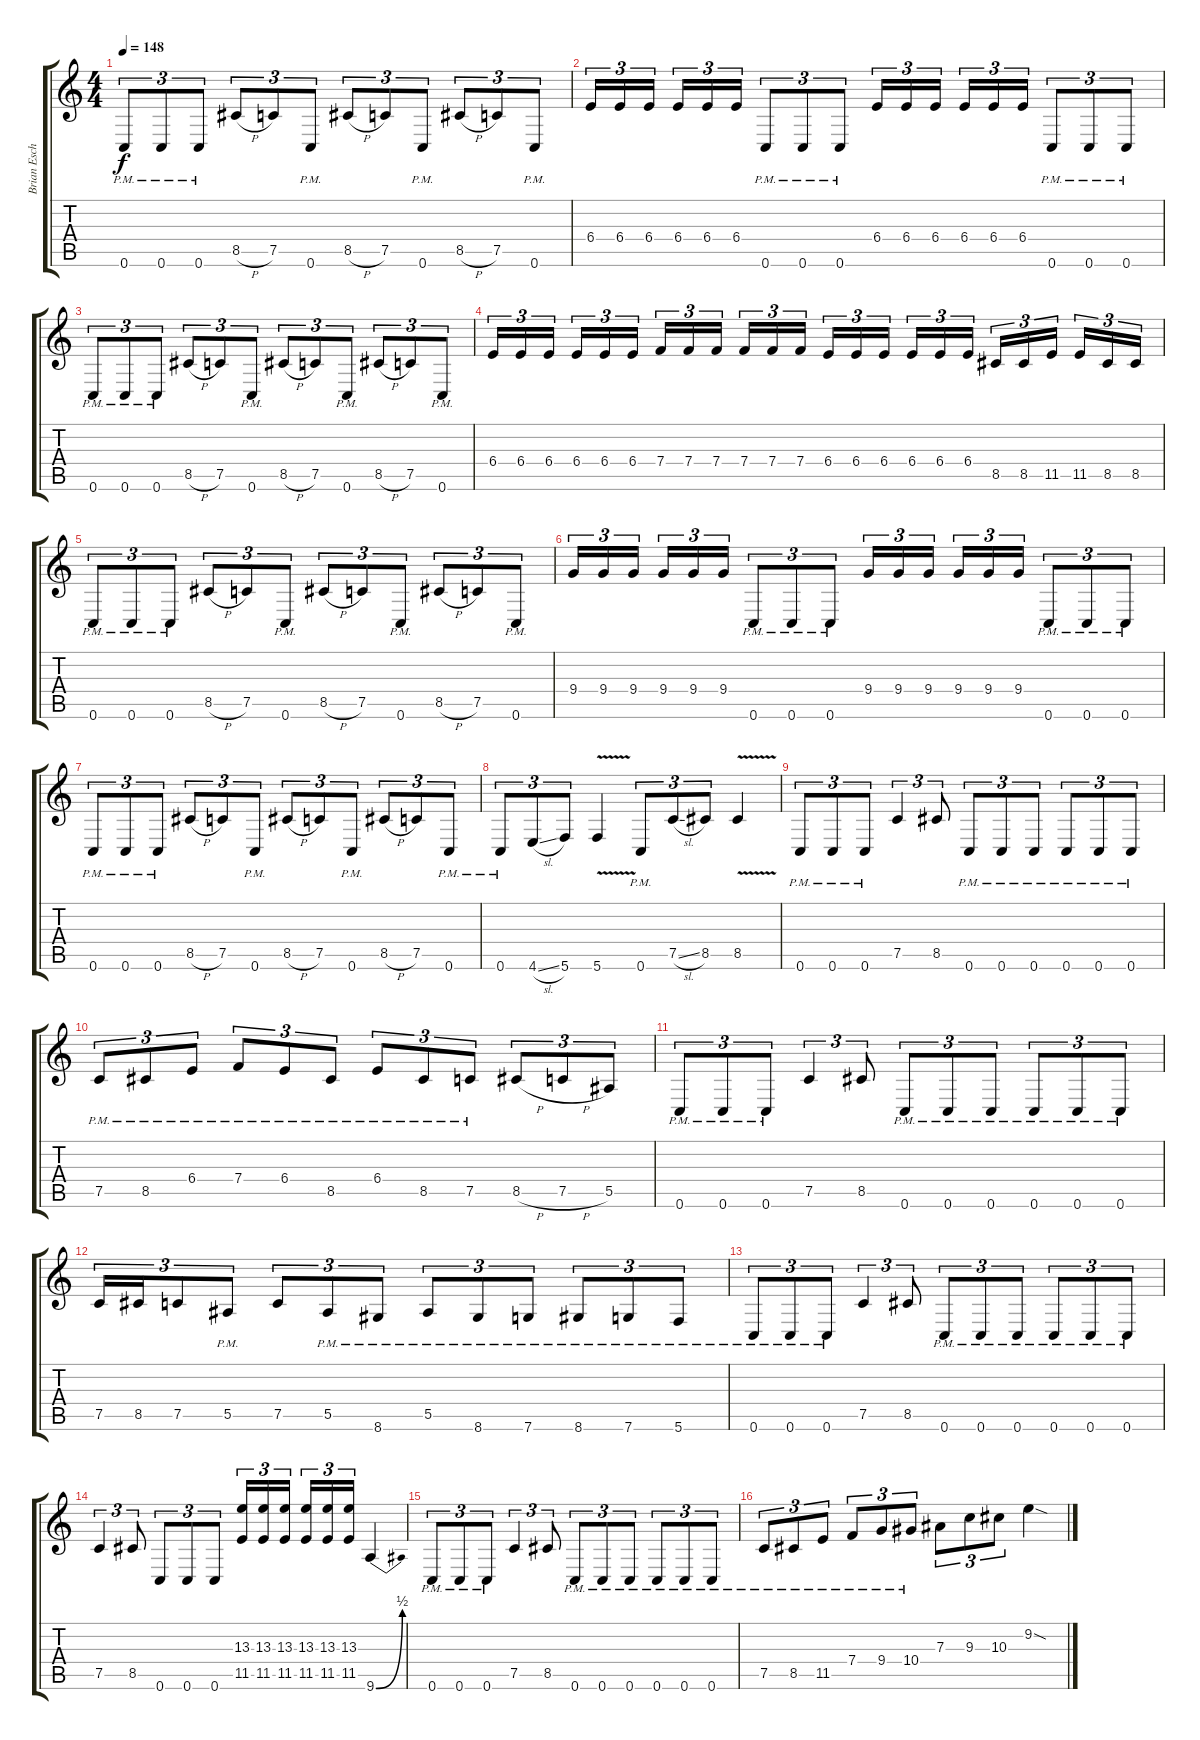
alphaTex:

\track ("Brian Eschbach (Lead Guitar)" "Brian Esch") {instrument distortionguitar}
\staff {score tabs}
\tuning (C4 G3 Eb3 Bb2 F2 C2) {hide}
\ts (4 4)
\tempo 148
\clef g2
\ks c
0.6{pm}.8{tu (3 2) dy f} 0.6{pm}.8{tu (3 2)} 0.6{pm}.8{tu (3 2)} 8.5{h}.8{tu (3 2)} 7.5.8{tu (3 2)} 0.6{pm}.8{tu (3 2)} 8.5{h}.8{tu (3 2)} 7.5.8{tu (3 2)} 0.6{pm}.8{tu (3 2)} 8.5{h}.8{tu (3 2)} 7.5.8{tu (3 2)} 0.6{pm}.8{tu (3 2)} |
6.4.16{tu (3 2)} 6.4.16{tu (3 2)} 6.4.16{tu (3 2)} 6.4.16{tu (3 2)} 6.4.16{tu (3 2)} 6.4.16{tu (3 2)} 0.6{pm}.8{tu (3 2)} 0.6{pm}.8{tu (3 2)} 0.6{pm}.8{tu (3 2)} 6.4.16{tu (3 2)} 6.4.16{tu (3 2)} 6.4.16{tu (3 2)} 6.4.16{tu (3 2)} 6.4.16{tu (3 2)} 6.4.16{tu (3 2)} 0.6{pm}.8{tu (3 2)} 0.6{pm}.8{tu (3 2)} 0.6{pm}.8{tu (3 2)} |
0.6{pm}.8{tu (3 2)} 0.6{pm}.8{tu (3 2)} 0.6{pm}.8{tu (3 2)} 8.5{h}.8{tu (3 2)} 7.5.8{tu (3 2)} 0.6{pm}.8{tu (3 2)} 8.5{h}.8{tu (3 2)} 7.5.8{tu (3 2)} 0.6{pm}.8{tu (3 2)} 8.5{h}.8{tu (3 2)} 7.5.8{tu (3 2)} 0.6{pm}.8{tu (3 2)} |
6.4.16{tu (3 2)} 6.4.16{tu (3 2)} 6.4.16{tu (3 2)} 6.4.16{tu (3 2)} 6.4.16{tu (3 2)} 6.4.16{tu (3 2)} 7.4.16{tu (3 2)} 7.4.16{tu (3 2)} 7.4.16{tu (3 2)} 7.4.16{tu (3 2)} 7.4.16{tu (3 2)} 7.4.16{tu (3 2)} 6.4.16{tu (3 2)} 6.4.16{tu (3 2)} 6.4.16{tu (3 2)} 6.4.16{tu (3 2)} 6.4.16{tu (3 2)} 6.4.16{tu (3 2)} 8.5.16{tu (3 2)} 8.5.16{tu (3 2)} 11.5.16{tu (3 2)} 11.5.16{tu (3 2)} 8.5.16{tu (3 2)} 8.5.16{tu (3 2)} |
0.6{pm}.8{tu (3 2)} 0.6{pm}.8{tu (3 2)} 0.6{pm}.8{tu (3 2)} 8.5{h}.8{tu (3 2)} 7.5.8{tu (3 2)} 0.6{pm}.8{tu (3 2)} 8.5{h}.8{tu (3 2)} 7.5.8{tu (3 2)} 0.6{pm}.8{tu (3 2)} 8.5{h}.8{tu (3 2)} 7.5.8{tu (3 2)} 0.6{pm}.8{tu (3 2)} |
9.4.16{tu (3 2)} 9.4.16{tu (3 2)} 9.4.16{tu (3 2)} 9.4.16{tu (3 2)} 9.4.16{tu (3 2)} 9.4.16{tu (3 2)} 0.6{pm}.8{tu (3 2)} 0.6{pm}.8{tu (3 2)} 0.6{pm}.8{tu (3 2)} 9.4.16{tu (3 2)} 9.4.16{tu (3 2)} 9.4.16{tu (3 2)} 9.4.16{tu (3 2)} 9.4.16{tu (3 2)} 9.4.16{tu (3 2)} 0.6{pm}.8{tu (3 2)} 0.6{pm}.8{tu (3 2)} 0.6{pm}.8{tu (3 2)} |
0.6{pm}.8{tu (3 2)} 0.6{pm}.8{tu (3 2)} 0.6{pm}.8{tu (3 2)} 8.5{h}.8{tu (3 2)} 7.5.8{tu (3 2)} 0.6{pm}.8{tu (3 2)} 8.5{h}.8{tu (3 2)} 7.5.8{tu (3 2)} 0.6{pm}.8{tu (3 2)} 8.5{h}.8{tu (3 2)} 7.5.8{tu (3 2)} 0.6{pm}.8{tu (3 2)} |
0.6{pm}.8{tu (3 2)} 4.6{sl}.8{tu (3 2)} 5.6.8{tu (3 2)} 5.6{v}.4 0.6{pm}.8{tu (3 2)} 7.5{sl}.8{tu (3 2)} 8.5.8{tu (3 2)} 8.5{v}.4 |
0.6{pm}.8{tu (3 2)} 0.6{pm}.8{tu (3 2)} 0.6{pm}.8{tu (3 2)} 7.5.4{tu (3 2)} 8.5.8{tu (3 2)} 0.6{pm}.8{tu (3 2)} 0.6{pm}.8{tu (3 2)} 0.6{pm}.8{tu (3 2)} 0.6{pm}.8{tu (3 2)} 0.6{pm}.8{tu (3 2)} 0.6{pm}.8{tu (3 2)} |
7.5{pm}.8{tu (3 2)} 8.5{pm}.8{tu (3 2)} 6.4{pm}.8{tu (3 2)} 7.4{pm}.8{tu (3 2)} 6.4{pm}.8{tu (3 2)} 8.5{pm}.8{tu (3 2)} 6.4{pm}.8{tu (3 2)} 8.5{pm}.8{tu (3 2)} 7.5{pm}.8{tu (3 2)} 8.5{h}.8{tu (3 2)} 7.5{h}.8{tu (3 2)} 5.5.8{tu (3 2)} |
0.6{pm}.8{tu (3 2)} 0.6{pm}.8{tu (3 2)} 0.6{pm}.8{tu (3 2)} 7.5.4{tu (3 2)} 8.5.8{tu (3 2)} 0.6{pm}.8{tu (3 2)} 0.6{pm}.8{tu (3 2)} 0.6{pm}.8{tu (3 2)} 0.6{pm}.8{tu (3 2)} 0.6{pm}.8{tu (3 2)} 0.6{pm}.8{tu (3 2)} |
7.5.16{tu (3 2)} 8.5.16{tu (3 2)} 7.5.8{tu (3 2)} 5.5{pm}.8{tu (3 2)} 7.5.8{tu (3 2)} 5.5{pm}.8{tu (3 2)} 8.6{pm}.8{tu (3 2)} 5.5{pm}.8{tu (3 2)} 8.6{pm}.8{tu (3 2)} 7.6{pm}.8{tu (3 2)} 8.6{pm}.8{tu (3 2)} 7.6{pm}.8{tu (3 2)} 5.6{pm}.8{tu (3 2)} |
0.6{pm}.8{tu (3 2)} 0.6{pm}.8{tu (3 2)} 0.6{pm}.8{tu (3 2)} 7.5.4{tu (3 2)} 8.5.8{tu (3 2)} 0.6{pm}.8{tu (3 2)} 0.6{pm}.8{tu (3 2)} 0.6{pm}.8{tu (3 2)} 0.6{pm}.8{tu (3 2)} 0.6{pm}.8{tu (3 2)} 0.6{pm}.8{tu (3 2)} |
7.5.4{tu (3 2)} 8.5.8{tu (3 2)} 0.6.8{tu (3 2)} 0.6.8{tu (3 2)} 0.6.8{tu (3 2)} (13.3 11.5).16{tu (3 2)} (13.3 11.5).16{tu (3 2)} (13.3 11.5).16{tu (3 2)} (13.3 11.5).16{tu (3 2)} (13.3 11.5).16{tu (3 2)} (13.3 11.5).16{tu (3 2)} 9.6{be (bend 0 0 60 2)}.4 |
0.6{pm}.8{tu (3 2)} 0.6{pm}.8{tu (3 2)} 0.6{pm}.8{tu (3 2)} 7.5.4{tu (3 2)} 8.5.8{tu (3 2)} 0.6{pm}.8{tu (3 2)} 0.6{pm}.8{tu (3 2)} 0.6{pm}.8{tu (3 2)} 0.6{pm}.8{tu (3 2)} 0.6{pm}.8{tu (3 2)} 0.6{pm}.8{tu (3 2)} |
7.5{pm}.8{tu (3 2)} 8.5{pm}.8{tu (3 2)} 11.5{pm}.8{tu (3 2)} 7.4{pm}.8{tu (3 2)} 9.4{pm}.8{tu (3 2)} 10.4{pm}.8{tu (3 2)} 7.3.8{tu (3 2)} 9.3.8{tu (3 2)} 10.3.8{tu (3 2)} 9.2{sod}.4
